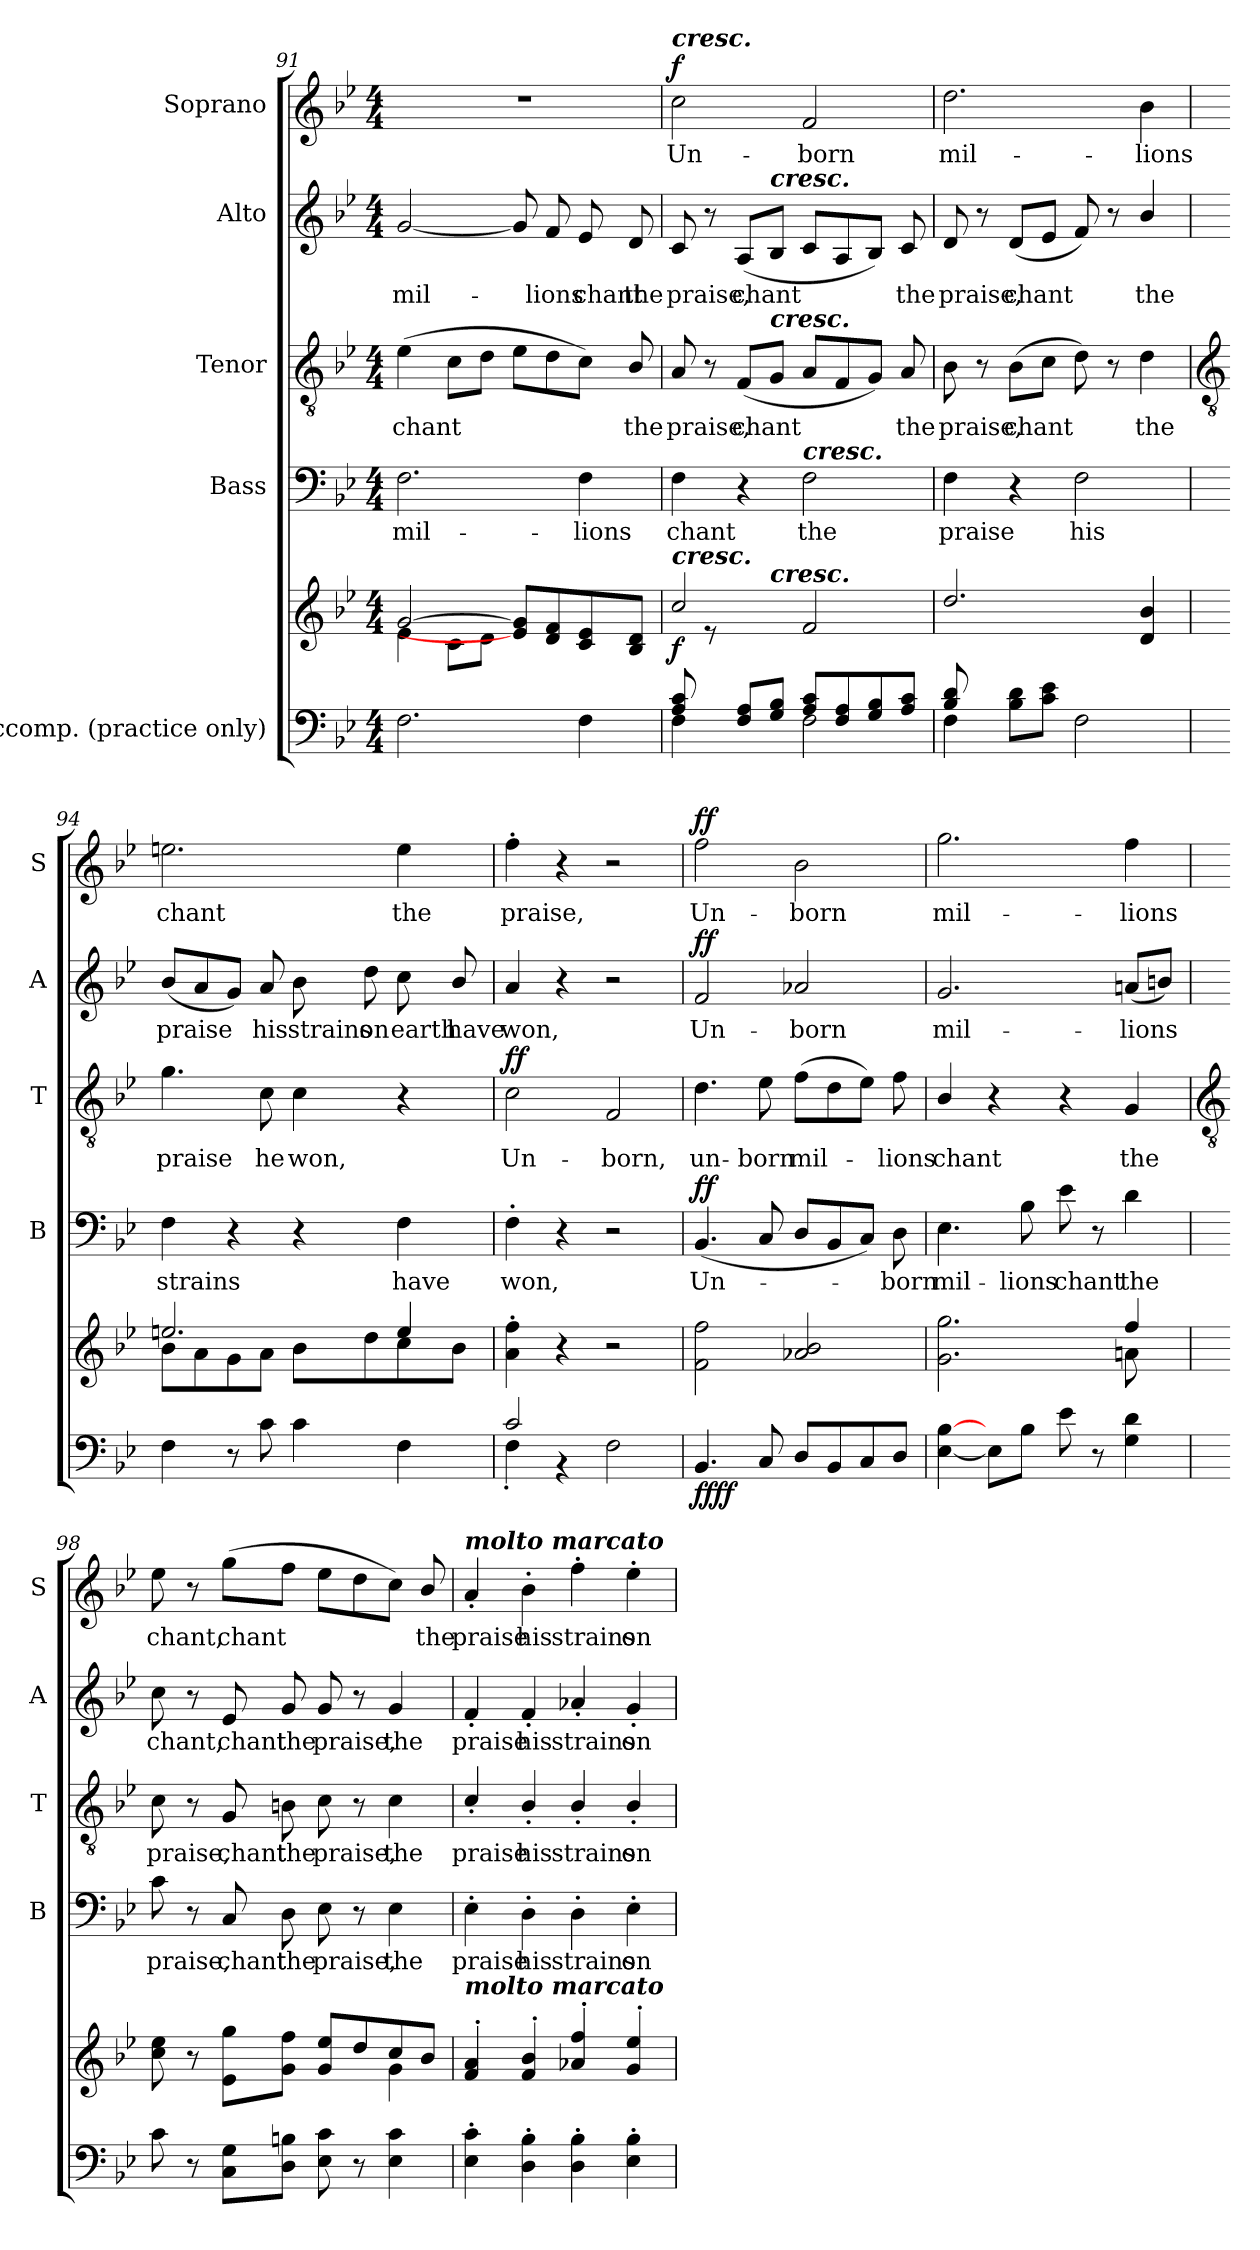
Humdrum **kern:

**kern	**kern	**dynam	**kern	**text	**dynam	**kern	**text	**dynam	**kern	**text	**dynam	**kern	**text	**dynam
*part5	*part5	*part5	*part4	*part4	*part4	*part3	*part3	*part3	*part2	*part2	*part2	*part1	*part1	*part1
*staff6	*staff5	*staff5/6	*staff4	*staff4	*staff4	*staff3	*staff3	*staff3	*staff2	*staff2	*staff2	*staff1	*staff1	*staff1
*I"Accomp. (practice only)	*	*	*I"Bass	*	*	*I"Tenor	*	*	*I"Alto	*	*	*I"Soprano	*	*
*	*	*	*I'B	*	*	*I'T	*	*	*I'A	*	*	*I'S	*	*
!!LO:LB:g=z
*clefF4	*clefG2	*	*clefF4	*	*	*clefGv2	*	*	*clefG2	*	*	*clefG2	*	*
*k[b-e-]	*k[b-e-]	*	*k[b-e-]	*	*	*k[b-e-]	*	*	*k[b-e-]	*	*	*k[b-e-]	*	*
*B-:	*B-:	*	*B-:	*	*	*B-:	*	*	*B-:	*	*	*B-:	*	*
*M4/4	*M4/4	*	*M4/4	*	*	*M4/4	*	*	*M4/4	*	*	*M4/4	*	*
=91	=91	=91	=91	=91	=91	=91	=91	=91	=91	=91	=91	=91	=91	=91
*	*^	*	*	*	*	*	*	*	*	*	*	*	*	*
!	!	!	!	!	!LO:LY:b	!	!	!LO:LY:b	!	!	!LO:LY:b	!	!	!	!
2.F	[2g/	4e-\	.	2.F	mil-	.	(>4e-	chant	.	[2g	mil-	.	1r	.	.
.	.	8c\L	.	.	.	.	8cL	.	.	.	.	.	.	.	.
.	.	8d\J	.	.	.	.	8dJ	.	.	.	.	.	.	.	.
.	8e-/] 8g/]L	2ryy	.	.	.	.	8e-L	.	.	8g]	.	.	.	.	.
!	!	!	!	!	!	!	!	!	!	!	!LO:LY:b	!	!	!	!
.	8d/ 8f/	.	.	.	.	.	8d	.	.	8f	lions	.	.	.	.
!	!	!	!	!	!LO:LY:b	!	!	!	!	!	!LO:LY:b	!	!	!	!
4F	8c/ 8e-/	.	.	4F	-lions	.	8cJ)	.	.	8e-	chant	.	.	.	.
!	!	!	!	!	!	!	!	!LO:LY:b	!	!	!LO:LY:b	!	!	!	!
.	8B-/ 8d/J	.	.	.	.	.	8B-/	the	.	8d	the	.	.	.	.
=92	=92	=92	=92	=92	=92	=92	=92	=92	=92	=92	=92	=92	=92	=92	=92
*^	*	*	*	*	*	*	*	*	*	*	*	*	*	*	*
!	!	!	!	!	!	!	!	!	!	!	!	!	!	!LO:TX:a:Bi:t=cresc.	!	!
!	!	!LO:TX:a:Bi:t=cresc.	!	!	!	!	!	!	!	!	!	!	!	!	!	!
!	!	!	!	!LO:DY:b	!	!LO:LY:b	!	!	!LO:LY:b	!	!	!LO:LY:b	!	!	!LO:LY:b	!LO:DY:b
*	*	*	*^	*	*	*	*	*	*	*	*	*	*	*	*	*
8A/ 8c/	4F	2cc/	8ryy	4.ryy	f	4F	chant	.	8A	praise,	.	8c	praise,	.	2cc	Un-	f
8ryy	.	.	8r	.	.	.	.	.	8r	.	.	8r	.	.	.	.	.
!	!	!	!	!	!	!	!	!	!	!LO:LY:b	!	!	!LO:LY:b	!	!	!	!
8F/ 8A/L	4ryy	.	2.ryy	.	.	4r	.	.	(<8FL	chant	.	(<8AL	chant	.	.	.	.
!	!	!	!	!	!	!	!	!	!	!	!	!LO:TX:a:Bi:t=cresc.	!	!	!	!	!
!	!	!	!	!	!	!	!	!	!LO:TX:a:Bi:t=cresc.	!	!	!	!	!	!	!	!
!	!	!	!	!LO:TX:a:Bi:t=cresc.	!	!	!	!	!	!	!	!	!	!	!	!	!
8G/ 8B-/J	.	.	.	2ryy	.	.	.	.	8GJ	.	.	8B-J	.	.	.	.	.
!	!	!	!	!	!	!LO:TX:a:Bi:t=cresc.	!	!	!	!	!	!	!	!	!	!	!
!	!	!	!	!	!	!	!LO:LY:b	!	!	!	!	!	!	!	!	!LO:LY:b	!
8A/ 8c/L	2F	2f/	.	.	.	2F	the	.	8AL	.	.	8cL	.	.	2f	-born	.
8F/ 8A/	.	.	.	.	.	.	.	.	8F	.	.	8A	.	.	.	.	.
8G/ 8B-/	.	.	.	.	.	.	.	.	8GJ)	.	.	8B-J)	.	.	.	.	.
!	!	!	!	!	!	!	!	!	!	!LO:LY:b	!	!	!LO:LY:b	!	!	!	!
8A/ 8c/J	.	.	.	8ryy	.	.	.	.	8A	the	.	8c	the	.	.	.	.
=93	=93	=93	=93	=93	=93	=93	=93	=93	=93	=93	=93	=93	=93	=93	=93	=93	=93
!	!	!	!	!	!	!	!LO:LY:b	!	!	!LO:LY:b	!	!	!LO:LY:b	!	!	!LO:LY:b	!
*	*	*	*v	*v	*	*	*	*	*	*	*	*	*	*	*	*	*
8B-/ 8d/	4F	2.dd/	8ryy	.	4F	praise	.	8B-	praise,	.	8d	praise,	.	2.dd	mil-	.
8ryy	.	.	8ryy	.	.	.	.	8r	.	.	8r	.	.	.	.	.
!	!	!	!	!	!	!	!	!	!LO:LY:b	!	!	!LO:LY:b	!	!	!	!
8B-\ 8d\L	4ryy	.	4ryy	.	4r	.	.	(>8B-L	chant	.	(<8dL	chant	.	.	.	.
8c\ 8e-\J	.	.	.	.	.	.	.	8cJ	.	.	8e-J	.	.	.	.	.
!	!	!	!	!	!	!LO:LY:b	!	!	!	!	!	!	!	!	!	!
2ryy	2F	.	2ryy	.	2F	his	.	8d)	.	.	8f)	.	.	.	.	.
.	.	.	.	.	.	.	.	8r	.	.	8r	.	.	.	.	.
!	!	!	!	!	!	!	!	!	!LO:LY:b	!	!	!LO:LY:b	!	!	!LO:LY:b	!
.	.	4d/ 4b-/	.	.	.	.	.	4d	the	.	4b-/	the	.	4b-	-lions	.
*v	*v	*	*	*	*	*	*	*	*	*	*	*	*	*	*	*
!!LO:LB:g=z
=94	=94	=94	=94	=94	=94	=94	=94	=94	=94	=94	=94	=94	=94	=94	=94
*	*	*	*	*	*	*	*clefGv2	*	*	*	*	*	*	*	*
!	!	!	!	!	!LO:LY:b	!	!	!LO:LY:b	!	!	!LO:LY:b	!	!	!LO:LY:b	!
4F	2.een/	8b-\L	.	4F	strains	.	4.g	praise	.	(<8b-L	praise	.	2.een	chant	.
.	.	8a\	.	.	.	.	.	.	.	8a	.	.	.	.	.
8r	.	8g\	.	4r	.	.	.	.	.	8gJ)	.	.	.	.	.
!	!	!	!	!	!	!	!	!LO:LY:b	!	!	!LO:LY:b	!	!	!	!
8c	.	8a\J	.	.	.	.	8c	he	.	8a	his	.	.	.	.
!	!	!	!	!	!	!	!	!LO:LY:b	!	!	!LO:LY:b	!	!	!	!
4c	.	8b-\L	.	4r	.	.	4c	won,	.	8b-	strains	.	.	.	.
!	!	!	!	!	!	!	!	!	!	!	!LO:LY:b	!	!	!	!
.	.	8dd\	.	.	.	.	.	.	.	8dd	on	.	.	.	.
!	!	!	!	!	!LO:LY:b	!	!	!	!	!	!LO:LY:b	!	!	!LO:LY:b	!
4F	4ee/	8cc\	.	4F	have	.	4r	.	.	8cc	earth	.	4ee	the	.
!	!	!	!	!	!	!	!	!	!	!	!LO:LY:b	!	!	!	!
.	.	8b-/J	.	.	.	.	.	.	.	8b-/	have	.	.	.	.
=95	=95	=95	=95	=95	=95	=95	=95	=95	=95	=95	=95	=95	=95	=95	=95
*^	*	*	*	*	*	*	*	*	*	*	*	*	*	*	*
!	!	!	!	!	!	!LO:LY:b	!	!	!LO:LY:b	!LO:DY:b	!	!LO:LY:b	!	!	!LO:LY:b	!
2c/	4F'	4a\' 4ff\'	2ryy	.	4F'	won,	.	2c	Un-	ff	4a	won,	.	4ff'	praise,	.
.	4r	4r	.	.	4r	.	.	.	.	.	4r	.	.	4r	.	.
!	!	!	!	!	!	!	!	!	!LO:LY:b	!	!	!	!	!	!	!
2ryy	2F	2r	2ryy	.	2r	.	.	2F	-born,	.	2r	.	.	2r	.	.
=96	=96	=96	=96	=96	=96	=96	=96	=96	=96	=96	=96	=96	=96	=96	=96	=96
!	!	!	!	!LO:DY:b=2	!	!LO:LY:b	!	!	!LO:LY:b	!	!	!LO:LY:b	!	!	!LO:LY:b	!
!	!	!	!	!LO:DY:n=1:b	!	!	!LO:DY:b	!	!	!	!	!	!LO:DY:b	!	!	!LO:DY:b
*v	*v	*	*	*	*	*	*	*	*	*	*	*	*	*	*	*
4.BB-	2f\ 2ff\	2.ryy	ff ff	(<4.BB-	Un-	ff	4.d	un-	.	2f	Un-	ff	2ff	Un-	ff
!	!	!	!	!	!	!	!	!LO:LY:b	!	!	!	!	!	!	!
8C	.	.	.	8C	.	.	8e-	-born	.	.	.	.	.	.	.
!	!	!	!	!	!	!	!	!LO:LY:b	!	!	!LO:LY:b	!	!	!LO:LY:b	!
8DL	2a-X/ 2b-/	.	.	8DL	.	.	(>8fL	mil-	.	2a-X	-born	.	2b-	-born	.
8BB-	.	.	.	8BB-	.	.	8d	.	.	.	.	.	.	.	.
8C	.	4ryy	.	8CJ)	.	.	8e-J)	.	.	.	.	.	.	.	.
!	!	!	!	!	!LO:LY:b	!	!	!LO:LY:b	!	!	!	!	!	!	!
8DJ	.	.	.	8D	born	.	8f	lions	.	.	.	.	.	.	.
=97	=97	=97	=97	=97	=97	=97	=97	=97	=97	=97	=97	=97	=97	=97	=97
!	!	!	!	!	!LO:LY:b	!	!	!LO:LY:b	!	!	!LO:LY:b	!	!	!LO:LY:b	!
[4E- [4B-	2.g\ 2.gg\	2.ryy	.	4.E-	mil-	.	4B-/	chant	.	2.g	mil-	.	2.gg	mil-	.
8E-L]	.	.	.	.	.	.	4r	.	.	.	.	.	.	.	.
!	!	!	!	!	!LO:LY:b	!	!	!	!	!	!	!	!	!	!
8B-J	.	.	.	8B-	-lions	.	.	.	.	.	.	.	.	.	.
!	!	!	!	!	!LO:LY:b	!	!	!	!	!	!	!	!	!	!
8e-	.	.	.	8e-	chant	.	4r	.	.	.	.	.	.	.	.
8r	.	.	.	8r	.	.	.	.	.	.	.	.	.	.	.
!	!	!	!	!	!LO:LY:b	!	!	!LO:LY:b	!	!	!LO:LY:b	!	!	!LO:LY:b	!
4G 4d	4ff/	(<8an\	.	4d	the	.	4G	the	.	(<8anL	-lions	.	4ff	-lions	.
.	.	8ryy)	.	.	.	.	.	.	.	8bnJ)	.	.	.	.	.
!!LO:LB:g=z
=98	=98	=98	=98	=98	=98	=98	=98	=98	=98	=98	=98	=98	=98	=98	=98
*	*	*	*	*	*	*	*clefGv2	*	*	*	*	*	*	*	*
!	!	!	!	!	!LO:LY:b	!	!	!LO:LY:b	!	!	!LO:LY:b	!	!	!LO:LY:b	!
8c	8cc 8ee-	2.ryy	.	8c	praise,	.	8c	praise,	.	8cc	chant,	.	8ee-	chant,	.
8r	8r	.	.	8r	.	.	8r	.	.	8r	.	.	8r	.	.
!	!	!	!	!	!LO:LY:b	!	!	!LO:LY:b	!	!	!LO:LY:b	!	!	!LO:LY:b	!
8C 8GL	8e- 8ggL	.	.	8C	chant	.	8G	chant	.	8e-	chant	.	(>8ggL	chant	.
!	!	!	!	!	!LO:LY:b	!	!	!LO:LY:b	!	!	!LO:LY:b	!	!	!	!
8D 8BnJ	8g 8ffJ	.	.	8D	the	.	8Bn	the	.	8g	the	.	8ffJ	.	.
!	!	!	!	!	!LO:LY:b	!	!	!LO:LY:b	!	!	!LO:LY:b	!	!	!	!
8E- 8c	8g/ 8ee-/L	.	.	8E-	praise,	.	8c	praise,	.	8g	praise,	.	8ee-L	.	.
8r	8dd/	.	.	8r	.	.	8r	.	.	8r	.	.	8dd	.	.
!	!	!	!	!	!LO:LY:b	!	!	!LO:LY:b	!	!	!LO:LY:b	!	!	!	!
4E- 4c	8cc/	4g\	.	4E-	the	.	4c	the	.	4g	the	.	8ccJ)	.	.
!	!	!	!	!	!	!	!	!	!	!	!	!	!	!LO:LY:b	!
.	8b-/J	.	.	.	.	.	.	.	.	.	.	.	8b-/	the	.
=99	=99	=99	=99	=99	=99	=99	=99	=99	=99	=99	=99	=99	=99	=99	=99
!	!	!	!	!	!	!	!	!	!	!	!	!	!LO:TX:a:Bi:t=molto marcato	!	!
!	!LO:TX:a:Bi:t=molto marcato	!	!	!	!	!	!	!	!	!	!	!	!	!	!
!	!	!	!	!	!LO:LY:b	!	!	!LO:LY:b	!	!	!LO:LY:b	!	!	!LO:LY:b	!
4E-' 4c'	4f' 4a'	1ryy	.	4E-'	praise	.	4c'/	praise	.	4f'	praise	.	4a'	praise	.
!	!	!	!	!	!LO:LY:b	!	!	!LO:LY:b	!	!	!LO:LY:b	!	!	!LO:LY:b	!
4D' 4B-'	4f' 4b-'	.	.	4D'	his	.	4B-'/	his	.	4f'	his	.	4b-'	his	.
!	!	!	!	!	!LO:LY:b	!	!	!LO:LY:b	!	!	!LO:LY:b	!	!	!LO:LY:b	!
4D' 4B-'	4a-X' 4ff'	.	.	4D'	strains	.	4B-'/	strains	.	4a-X'	strains	.	4ff'	strains	.
!	!	!	!	!	!LO:LY:b	!	!	!LO:LY:b	!	!	!LO:LY:b	!	!	!LO:LY:b	!
4E-' 4B-'	4g' 4ee-'	.	.	4E-'	on	.	4B-'/	on	.	4g'	on	.	4ee-'	on	.
*	*v	*v	*	*	*	*	*	*	*	*	*	*	*	*	*
=	=	=	=	=	=	=	=	=	=	=	=	=	=	=
*-	*-	*-	*-	*-	*-	*-	*-	*-	*-	*-	*-	*-	*-	*-
